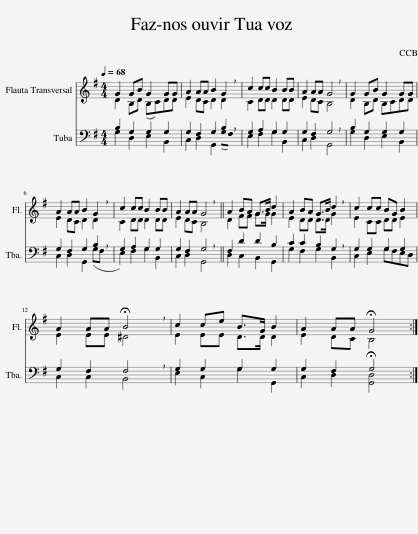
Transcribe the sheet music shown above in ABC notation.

X:1
%%score ( 1 2 ) ( 3 4 )
L:1/8
Q:1/4=68
M:4/4
I:linebreak $
K:G
V:1 treble
V:2 treble
V:3 bass
V:4 bass
V:1
 G2 GB G2 GG | A2 AA B2 !breath!G2 | c2 cc B2 BB | A2 AA !breath!G4 | G2 GB G2 GG |$ %5
 A2 AA B2 !breath!G2 | c2 cc B2 BB | A2 AA !breath!G4 || A2 BA G>B d2 | A2 BA G>B !breath!d2 | %10
 c2 cc BG B2 |$ A2 AA !breath!!fermata!B4 | c2 ce B>G B2 | A2 AA !fermata!G4 :| %14
V:2
 D2 B,D (B,C)DD | E2 DC D2 D2 | C2 DD D2 DD | E2 DC B,4 | D2 B,D B,CDD |$ %5
 E2 DC D2 D2 | C2 DD D2 DD | E2 DC B,4 || D2 FF G>G G2 | E2 DD D>D G2 | %10
 E2 CC DD E2 |$ E2 EE ^D4 | E2 EE D>D D2 | E2 DC B,4 :| %14
V:3
 B,2 G,2 G,2 G,2 | G,2 F,2 G,2 !breath!B,2 | G,2 A,2 G,2 G,2 | G,2 F,2 !breath!G,4 | B,2 G,2 G,2 G,2 |$ %5
 G,2 F,2 G,2 !breath!B,2 | G,2 A,2 G,2 G,2 | G,2 F,2 !breath!G,4 || F,2 D2 D2 B,2 | C2 C2 B,2 !breath!G,2 | %10
 G,2 G,2 G,2 G,2 |$ G,2 F,2 !breath!F,4 | G,2 G,2 G,2 G,2 | G,2 F,2 !fermata!G,4 :| %14
V:4
 G,2 D,2 E,2 B,,2 | C,2 D,2 G,,2 (G,F,) | E,2 F,2 G,2 B,,2 | C,2 D,2 G,,4 | G,2 D,2 E,2 B,,2 |$ %5
 C,2 D,2 G,,2 (G,F, | E,2) F,2 G,2 B,,2 | C,2 D,2 G,,4 || D,2 C,2 B,,2 G,,2 | G,2 F,2 G,2 B,,2 | %10
 C,2 E,2 G,F,E,D, |$ C,2 C,2 B,,4 | E,2 C,2 G,2 G,,2 | C,2 D,2 [G,,D,]4 :| %14
